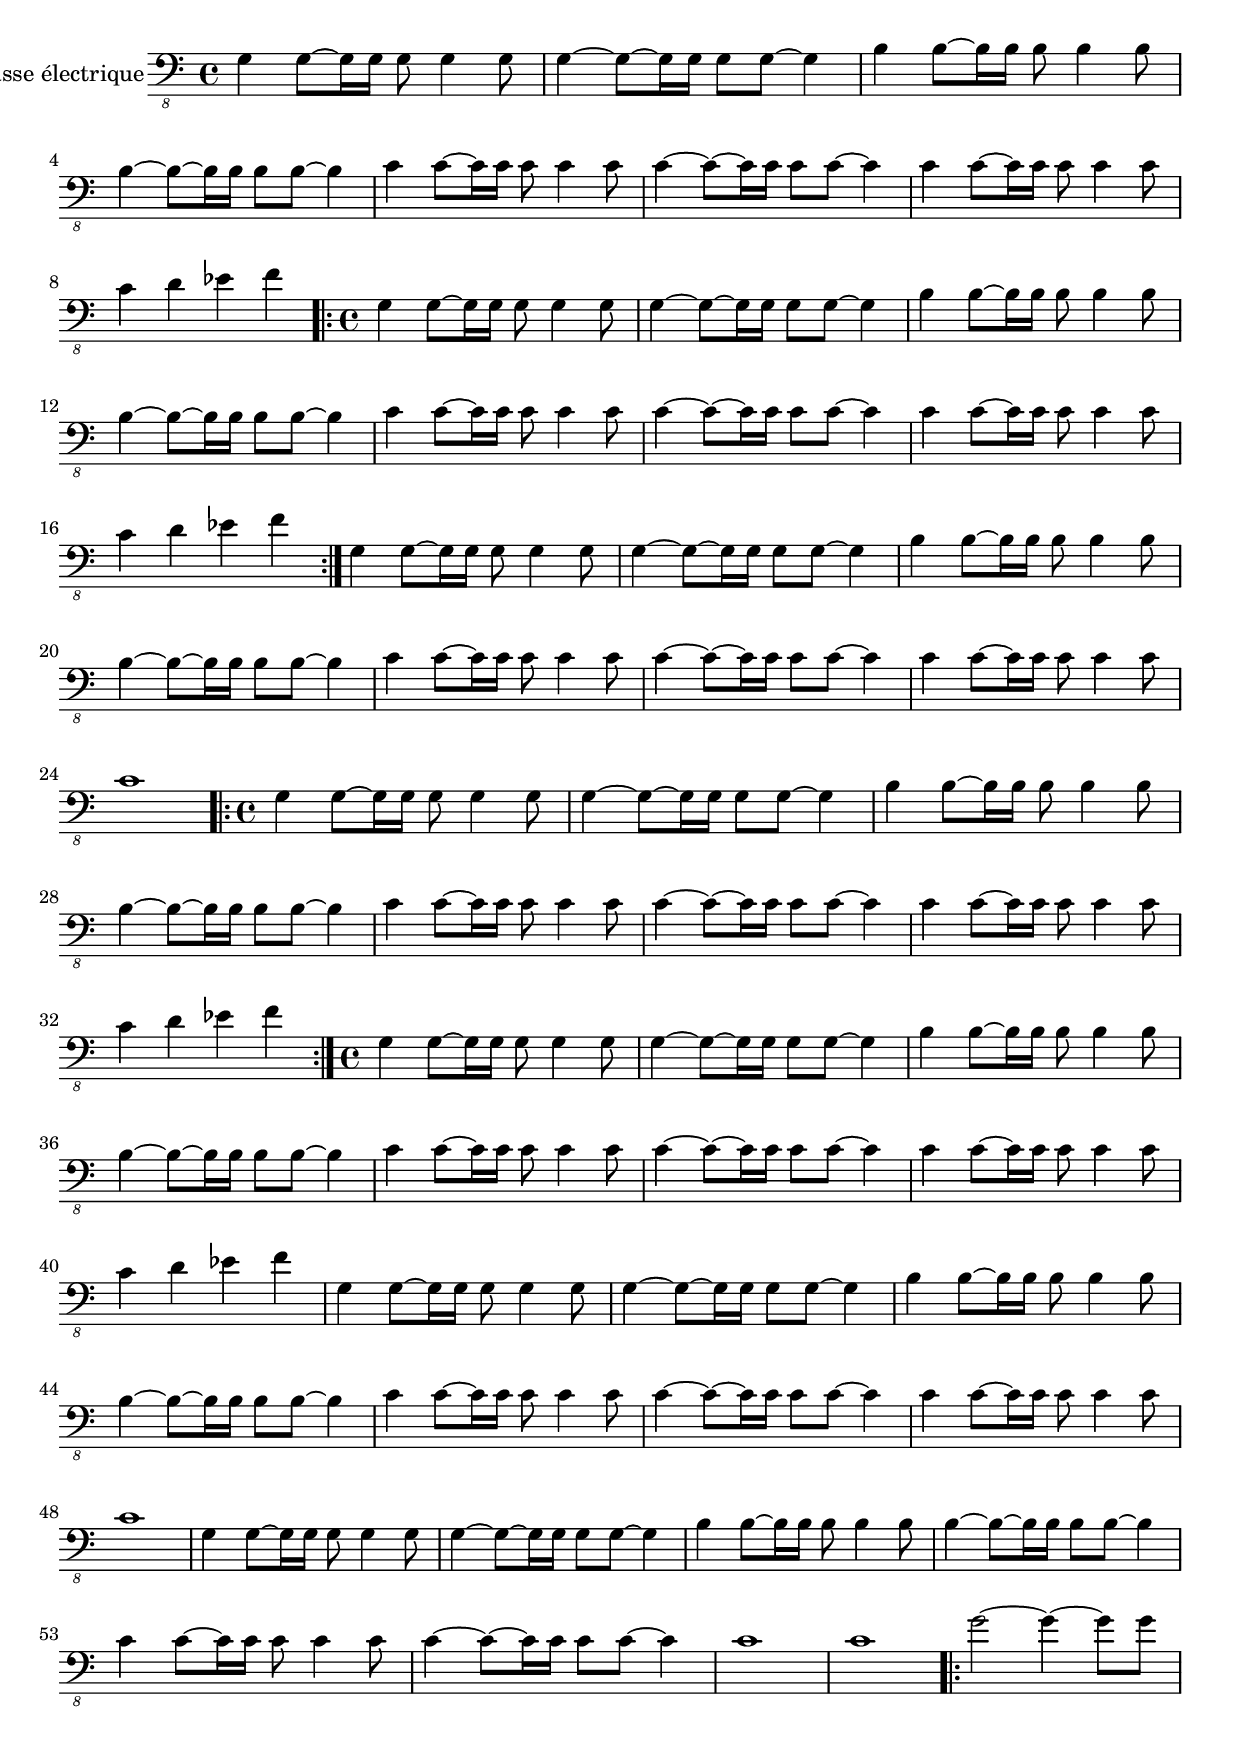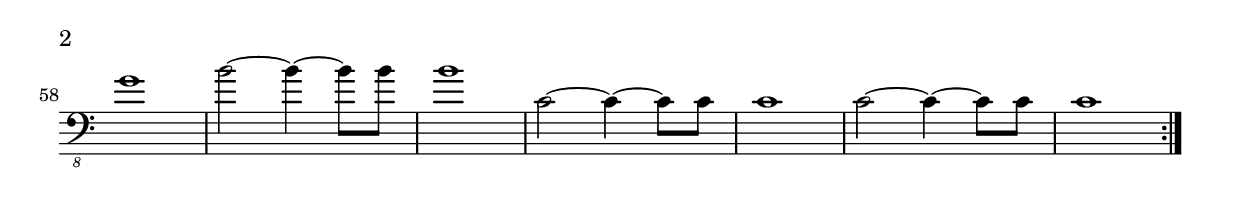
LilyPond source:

\version "2.22.0"
\include "articulate.ly"

global = {
  \key c \major
  \time 4/4
}

basePattern = \relative c {
  {g4 g8~g16 g16 g8 g4 g8}
  {g4~g8~g16 g16 g8 g8~g4}
  {b4 b8~b16 b16 b8 b4 b8}
  {b4~b8~b16 b16 b8 b8~b4}
  {c4 c8~c16 c16 c8 c4 c8}
  {c4~c8~c16 c16 c8 c8~c4}
}

bassLine = {
  \global
  % En avant la musique !
  \time 4/4
  \basePattern
  {c4 c8~c16 c16 c8 c4 c8}  
  {c4 d ees f}
}

ChorusBassLineEndA = {
  \basePattern
  {c4 c8~c16 c16 c8 c4 c8}  
  {c1}
}

ChorusBassLineEndB = {
  \basePattern
  {c1}
  {c}
}

OutroBass = {
  {g2~g4~g8 g8 g1}
  {b2~b4~b8 b8 b1}
  {c2~c4~c8 c8 c1}
  {c2~c4~c8 c8 c1}
}

intro  = {\bassLine}
verse = {\repeat volta 2 {\bassLine}}
chorusA = {\ChorusBassLineEndA}
chorusB = {\bassLine \ChorusBassLineEndA \ChorusBassLineEndB}
outro = {\repeat volta 2 \OutroBass}

song = {
  \intro
  \verse
  \chorusA
  \verse
  \chorusB
  \outro
}

\score {
  \new Staff \with {
    midiInstrument = "electric bass (finger)"
    instrumentName = "Basse électrique"
  } { \clef "bass_8" \song }
  \layout { }
}
\score {
  \unfoldRepeats \song
  \midi {
    \tempo 4=80
  }
}


